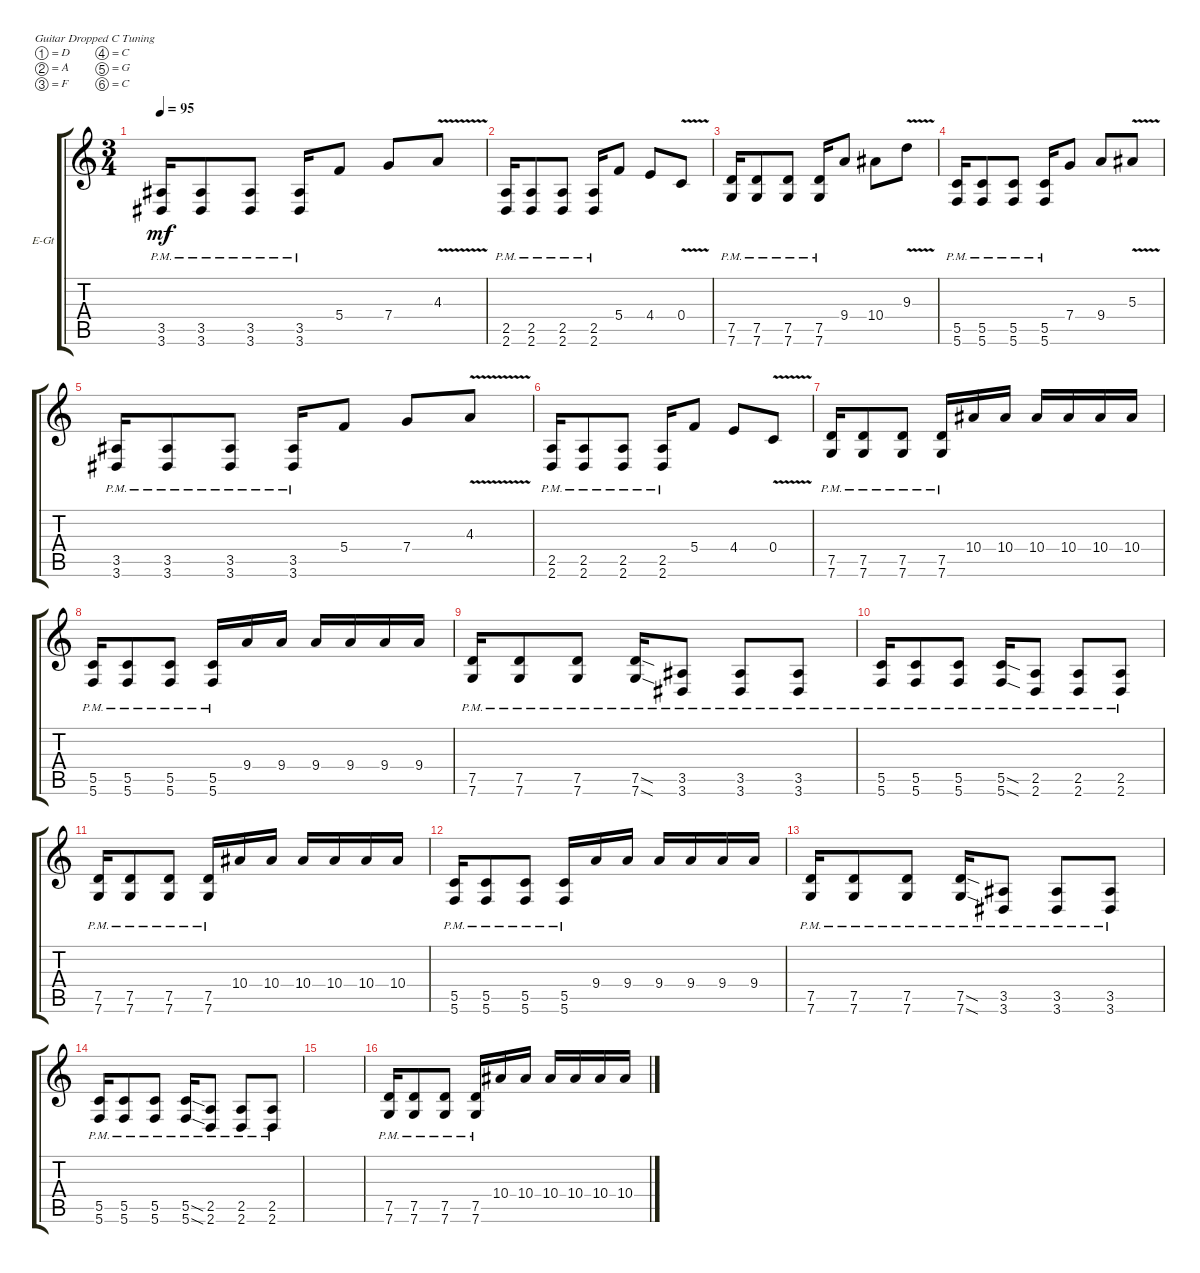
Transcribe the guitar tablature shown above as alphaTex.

\defaultSystemsLayout 4
\bracketExtendMode groupsimilarinstruments
\firstSystemTrackNameOrientation horizontal
\otherSystemsTrackNameOrientation horizontal
\track ("Jason" "E-Gt") {instrument distortionguitar}
\staff {score tabs}
\tuning (D4 A3 F3 C3 G2 C2)
\ts (3 4)
\tempo 95
\clef g2
\ks c
(3.6{pm} 3.5{pm}).16{dy mf} (3.6{pm} 3.5{pm}).8 (3.6{pm} 3.5{pm}).8 (3.6{pm} 3.5{pm}).16 5.4.8 7.4.8 4.3{v}.8 |
(2.6{pm} 2.5{pm}).16 (2.5{pm} 2.6{pm}).8 (2.5{pm} 2.6{pm}).8 (2.6{pm} 2.5{pm}).16 5.4.8 4.4.8 0.4{v}.8 |
(7.6{pm} 7.5{pm}).16 (7.5{pm} 7.6{pm}).8 (7.5{pm} 7.6{pm}).8 (7.6{pm} 7.5{pm}).16 9.4.8 10.4.8 9.3{v}.8 |
(5.6{pm} 5.5{pm}).16 (5.6{pm} 5.5{pm}).8 (5.6{pm} 5.5{pm}).8 (5.5{pm} 5.6{pm}).16 7.4.8 9.4.8 5.3{v}.8 |
(3.6{pm} 3.5{pm}).16 (3.6{pm} 3.5{pm}).8 (3.6{pm} 3.5{pm}).8 (3.6{pm} 3.5{pm}).16 5.4.8 7.4.8 4.3{v}.8 |
(2.6{pm} 2.5{pm}).16 (2.5{pm} 2.6{pm}).8 (2.5{pm} 2.6{pm}).8 (2.6{pm} 2.5{pm}).16 5.4.8 4.4.8 0.4{v}.8 |
(7.6{pm} 7.5{pm}).16 (7.5{pm} 7.6{pm}).8 (7.6{pm} 7.5{pm}).8 (7.6{pm} 7.5{pm}).16 10.4.16 10.4.16 10.4.16 10.4.16 10.4.16 10.4.16 |
(5.6{pm} 5.5{pm}).16 (5.6{pm} 5.5{pm}).8 (5.6{pm} 5.5{pm}).8 (5.6{pm} 5.5{pm}).16 9.4.16 9.4.16 9.4.16 9.4.16 9.4.16 9.4.16 |
(7.6{pm} 7.5{pm}).16 (7.5{pm} 7.6{pm}).8 (7.5{pm} 7.6{pm}).8 (7.5{sod pm} 7.6{sod pm}).16 (3.6{pm} 3.5{pm}).8 (3.6{pm} 3.5{pm}).8 (3.6{pm} 3.5{pm}).8 |
(5.6{pm} 5.5{pm}).16 (5.6{pm} 5.5{pm}).8 (5.6{pm} 5.5{pm}).8 (5.6{sod pm} 5.5{sod pm}).16 (2.6{pm} 2.5{pm}).8 (2.6{pm} 2.5{pm}).8 (2.6{pm} 2.5{pm}).8 |
(7.6{pm} 7.5{pm}).16 (7.5{pm} 7.6{pm}).8 (7.6{pm} 7.5{pm}).8 (7.6{pm} 7.5{pm}).16 10.4.16 10.4.16 10.4.16 10.4.16 10.4.16 10.4.16 |
(5.6{pm} 5.5{pm}).16 (5.6{pm} 5.5{pm}).8 (5.6{pm} 5.5{pm}).8 (5.6{pm} 5.5{pm}).16 9.4.16 9.4.16 9.4.16 9.4.16 9.4.16 9.4.16 |
(7.6{pm} 7.5{pm}).16 (7.5{pm} 7.6{pm}).8 (7.5{pm} 7.6{pm}).8 (7.5{sod pm} 7.6{sod pm}).16 (3.6{pm} 3.5{pm}).8 (3.6{pm} 3.5{pm}).8 (3.6{pm} 3.5{pm}).8 |
(5.6{pm} 5.5{pm}).16 (5.6{pm} 5.5{pm}).8 (5.6{pm} 5.5{pm}).8 (5.6{sod pm} 5.5{sod pm}).16 (2.6{pm} 2.5{pm}).8 (2.6{pm} 2.5{pm}).8 (2.6{pm} 2.5{pm}).8 |
|
(7.6{pm} 7.5{pm}).16 (7.5{pm} 7.6{pm}).8 (7.6{pm} 7.5{pm}).8 (7.6{pm} 7.5{pm}).16 10.4.16 10.4.16 10.4.16 10.4.16 10.4.16 10.4.16
